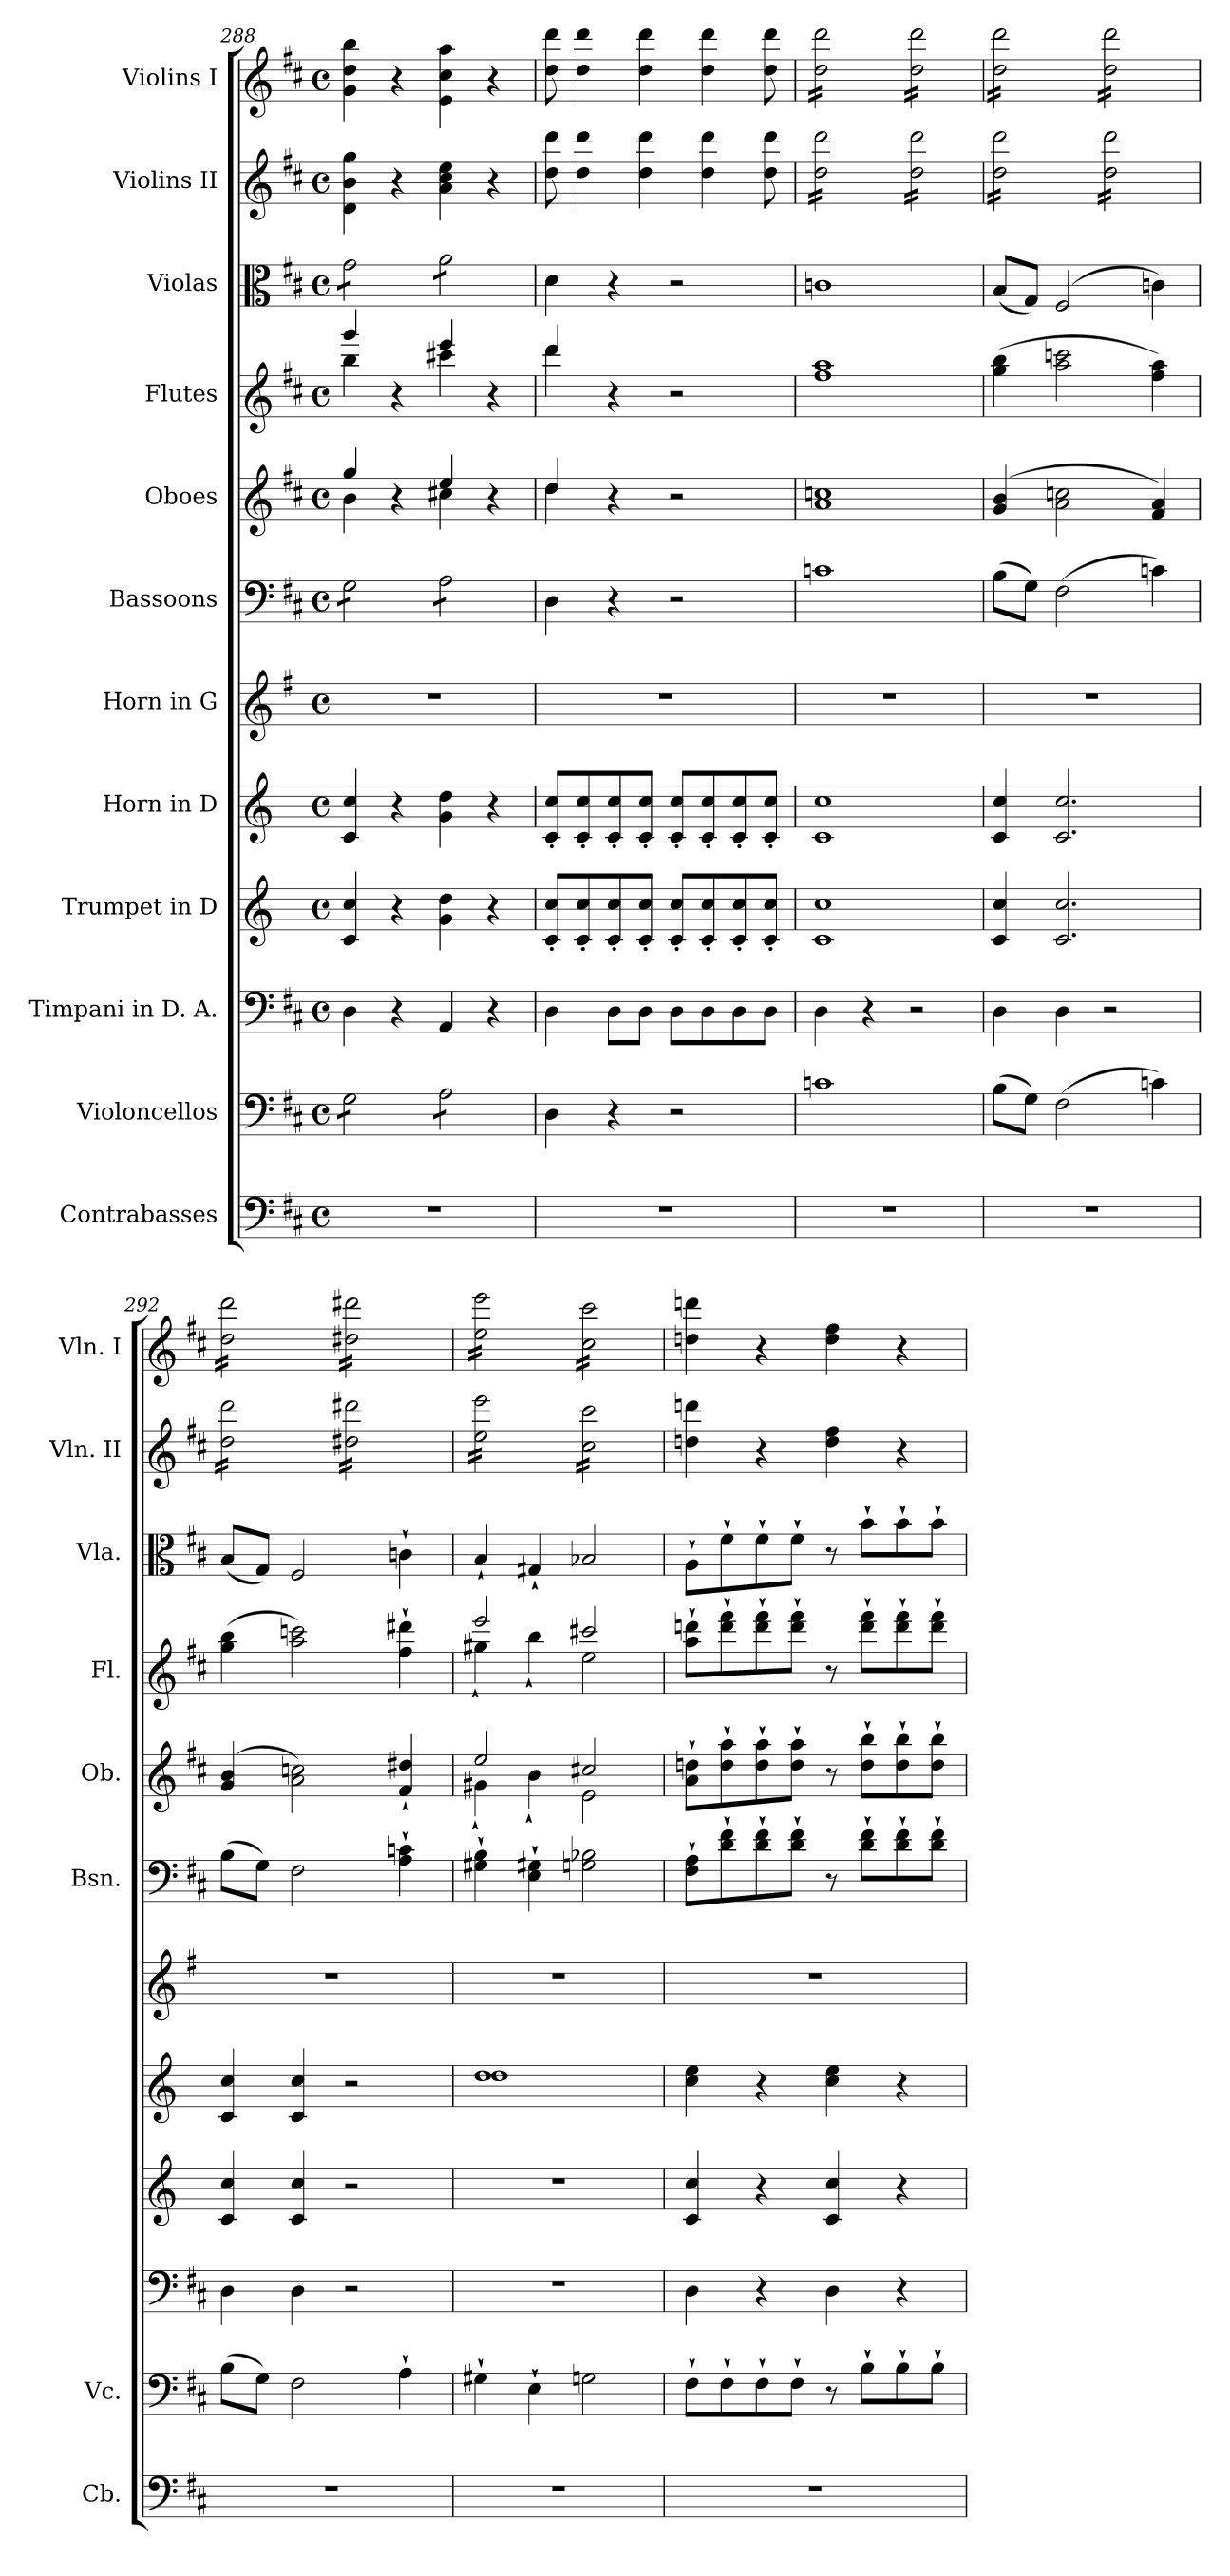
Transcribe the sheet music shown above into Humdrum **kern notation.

**kern	**kern	**kern	**kern	**kern	**kern	**kern	**kern	**kern	**kern	**kern	**kern
*part12	*part11	*part10	*part9	*part8	*part7	*part6	*part5	*part4	*part3	*part2	*part1
*staff12	*staff11	*staff10	*staff9	*staff8	*staff7	*staff6	*staff5	*staff4	*staff3	*staff2	*staff1
*I"Contrabasses	*I"Violoncellos	*I"Timpani in D. A.	*I"Trumpet in D	*I"Horn in D	*I"Horn in G	*I"Bassoons	*I"Oboes	*I"Flutes	*I"Violas	*I"Violins II	*I"Violins I
*I'Cb.	*I'Vc.	*	*	*	*	*I'Bsn.	*I'Ob.	*I'Fl.	*I'Vla.	*I'Vln. II	*I'Vln. I
*clefF4	*clefF4	*clefF4	*clefG2	*clefG2	*clefG2	*clefF4	*clefG2	*clefG2	*clefC3	*clefG2	*clefG2
*ITrd7c12	*	*	*ITrd-1c-2	*ITrd6c10	*ITrd3c5	*	*	*	*	*	*
*k[f#c#]	*k[f#c#]	*k[f#c#]	*k[f#c#]	*k[f#c#]	*k[f#c#]	*k[f#c#]	*k[f#c#]	*k[f#c#]	*k[f#c#]	*k[f#c#]	*k[f#c#]
*M4/4	*M4/4	*M4/4	*M4/4	*M4/4	*M4/4	*M4/4	*M4/4	*M4/4	*M4/4	*M4/4	*M4/4
*met(c)	*met(c)	*met(c)	*met(c)	*met(c)	*met(c)	*met(c)	*met(c)	*met(c)	*met(c)	*met(c)	*met(c)
=288	=288	=288	=288	=288	=288	=288	=288	=288	=288	=288	=288
*	*	*	*	*	*	*	*^	*^	*	*	*
*	*tremolo	*	*	*	*	*	*	*	*	*	*	*	*
*	*	*	*	*	*	*tremolo	*	*	*	*	*	*	*
*	*	*	*	*	*	*	*	*	*	*	*tremolo	*	*
1r	8G\L	4D\	4d/ 4dd/	4D/ 4d/	1r	8G\L	4gg/	4b\	4ggg/	4bb\	8g\L	4d\ 4b\ 4gg\	4g\ 4dd\ 4bb\
.	8G\	.	.	.	.	8G\	.	.	.	.	8g\	.	.
.	8G\	4r	4r	4r	.	8G\	4r	4ryy	4r	4ryy	8g\	4r	4r
.	8G\J	.	.	.	.	8G\J	.	.	.	.	8g\J	.	.
.	8A\L	4AA/	4a\ 4ee\	4A\ 4e\	.	8A\L	4ee/	4cc#X\	4eee/	4ccc#X\	8a\L	4a\ 4cc#\ 4ee\	4e\ 4cc#\ 4aa\
.	8A\	.	.	.	.	8A\	.	.	.	.	8a\	.	.
.	8A\	4r	4r	4r	.	8A\	4r	4ryy	4r	4ryy	8a\	4r	4r
.	8A\J	.	.	.	.	8A\J	.	.	.	.	8a\J	.	.
*	*	*	*	*	*	*	*	*	*	*	*Xtremolo	*	*
*	*	*	*	*	*	*Xtremolo	*	*	*	*	*	*	*
*	*Xtremolo	*	*	*	*	*	*	*	*	*	*	*	*
=289	=289	=289	=289	=289	=289	=289	=289	=289	=289	=289	=289	=289	=289
1r	4D\	4D\	8d/' 8dd/'L	8D/' 8d/'L	1r	4D\	4dd/	4dd\	4ddd/	4ddd\	4d\	8dd\ 8ddd\	8dd\ 8ddd\
.	.	.	8d/' 8dd/'	8D/' 8d/'	.	.	.	.	.	.	.	4dd\ 4ddd\	4dd\ 4ddd\
.	4r	8D\L	8d/' 8dd/'	8D/' 8d/'	.	4r	4r	2.ryy	4r	2.ryy	4r	.	.
.	.	8D\J	8d/' 8dd/'J	8D/' 8d/'J	.	.	.	.	.	.	.	4dd\ 4ddd\	4dd\ 4ddd\
.	2r	8D\L	8d/' 8dd/'L	8D/' 8d/'L	.	2r	2r	.	2r	.	2r	.	.
.	.	8D\	8d/' 8dd/'	8D/' 8d/'	.	.	.	.	.	.	.	4dd\ 4ddd\	4dd\ 4ddd\
.	.	8D\	8d/' 8dd/'	8D/' 8d/'	.	.	.	.	.	.	.	.	.
.	.	8D\J	8d/' 8dd/'J	8D/' 8d/'J	.	.	.	.	.	.	.	8dd\ 8ddd\	8dd\ 8ddd\
*	*	*	*	*	*	*	*v	*v	*	*	*	*	*
*	*	*	*	*	*	*	*	*v	*v	*	*	*
!!LO:PB:g=z
=290	=290	=290	=290	=290	=290	=290	=290	=290	=290	=290	=290
*	*	*	*	*	*	*	*	*	*	*tremolo	*
*	*	*	*	*	*	*	*	*	*	*	*tremolo
1r	1cn	4D\	1d 1dd	1D 1d	1r	1cn	1a 1ccn	1ff# 1aa	1cn	16dd\ 16ddd\LL	16dd\ 16ddd\LL
.	.	.	.	.	.	.	.	.	.	16dd\ 16ddd\	16dd\ 16ddd\
.	.	.	.	.	.	.	.	.	.	16dd\ 16ddd\	16dd\ 16ddd\
.	.	.	.	.	.	.	.	.	.	16dd\ 16ddd\	16dd\ 16ddd\
.	.	4r	.	.	.	.	.	.	.	16dd\ 16ddd\	16dd\ 16ddd\
.	.	.	.	.	.	.	.	.	.	16dd\ 16ddd\	16dd\ 16ddd\
.	.	.	.	.	.	.	.	.	.	16dd\ 16ddd\	16dd\ 16ddd\
.	.	.	.	.	.	.	.	.	.	16dd\ 16ddd\JJ	16dd\ 16ddd\JJ
.	.	2r	.	.	.	.	.	.	.	16dd\ 16ddd\LL	16dd\ 16ddd\LL
.	.	.	.	.	.	.	.	.	.	16dd\ 16ddd\	16dd\ 16ddd\
.	.	.	.	.	.	.	.	.	.	16dd\ 16ddd\	16dd\ 16ddd\
.	.	.	.	.	.	.	.	.	.	16dd\ 16ddd\	16dd\ 16ddd\
.	.	.	.	.	.	.	.	.	.	16dd\ 16ddd\	16dd\ 16ddd\
.	.	.	.	.	.	.	.	.	.	16dd\ 16ddd\	16dd\ 16ddd\
.	.	.	.	.	.	.	.	.	.	16dd\ 16ddd\	16dd\ 16ddd\
.	.	.	.	.	.	.	.	.	.	16dd\ 16ddd\JJ	16dd\ 16ddd\JJ
=291	=291	=291	=291	=291	=291	=291	=291	=291	=291	=291	=291
1r	(>8B\L	4D\	4d/ 4dd/	4D/ 4d/	1r	(>8B\L	(>4g/ 4b/	(>4gg\ 4bb\	(<8B/L	16dd\ 16ddd\LL	16dd\ 16ddd\LL
.	.	.	.	.	.	.	.	.	.	16dd\ 16ddd\	16dd\ 16ddd\
.	8G\J)	.	.	.	.	8G\J)	.	.	8G/J)	16dd\ 16ddd\	16dd\ 16ddd\
.	.	.	.	.	.	.	.	.	.	16dd\ 16ddd\	16dd\ 16ddd\
.	(>2F#\	4D\	2.d/ 2.dd/	2.D/ 2.d/	.	(>2F#\	2a\ 2ccn\	2aa\ 2cccn\	(>2F#/	16dd\ 16ddd\	16dd\ 16ddd\
.	.	.	.	.	.	.	.	.	.	16dd\ 16ddd\	16dd\ 16ddd\
.	.	.	.	.	.	.	.	.	.	16dd\ 16ddd\	16dd\ 16ddd\
.	.	.	.	.	.	.	.	.	.	16dd\ 16ddd\JJ	16dd\ 16ddd\JJ
.	.	2r	.	.	.	.	.	.	.	16dd\ 16ddd\LL	16dd\ 16ddd\LL
.	.	.	.	.	.	.	.	.	.	16dd\ 16ddd\	16dd\ 16ddd\
.	.	.	.	.	.	.	.	.	.	16dd\ 16ddd\	16dd\ 16ddd\
.	.	.	.	.	.	.	.	.	.	16dd\ 16ddd\	16dd\ 16ddd\
.	4cn\)	.	.	.	.	4cn\)	4f#/ 4a/)	4ff#\ 4aa\)	4cn\)	16dd\ 16ddd\	16dd\ 16ddd\
.	.	.	.	.	.	.	.	.	.	16dd\ 16ddd\	16dd\ 16ddd\
.	.	.	.	.	.	.	.	.	.	16dd\ 16ddd\	16dd\ 16ddd\
.	.	.	.	.	.	.	.	.	.	16dd\ 16ddd\JJ	16dd\ 16ddd\JJ
=292	=292	=292	=292	=292	=292	=292	=292	=292	=292	=292	=292
1r	(>8B\L	4D\	4d/ 4dd/	4D/ 4d/	1r	(>8B\L	(>4g/ 4b/	(>4gg\ 4bb\	(<8B/L	16dd\ 16ddd\LL	16dd\ 16ddd\LL
.	.	.	.	.	.	.	.	.	.	16dd\ 16ddd\	16dd\ 16ddd\
.	8G\J)	.	.	.	.	8G\J)	.	.	8G/J)	16dd\ 16ddd\	16dd\ 16ddd\
.	.	.	.	.	.	.	.	.	.	16dd\ 16ddd\	16dd\ 16ddd\
.	2F#\	4D\	4d/ 4dd/	4D/ 4d/	.	2F#\	2a\ 2ccn\)	2aa\ 2cccn\)	2F#/	16dd\ 16ddd\	16dd\ 16ddd\
.	.	.	.	.	.	.	.	.	.	16dd\ 16ddd\	16dd\ 16ddd\
.	.	.	.	.	.	.	.	.	.	16dd\ 16ddd\	16dd\ 16ddd\
.	.	.	.	.	.	.	.	.	.	16dd\ 16ddd\JJ	16dd\ 16ddd\JJ
.	.	2r	2r	2r	.	.	.	.	.	16dd#X\ 16ddd#X\LL	16dd#X\ 16ddd#X\LL
.	.	.	.	.	.	.	.	.	.	16dd#X\ 16ddd#X\	16dd#X\ 16ddd#X\
.	.	.	.	.	.	.	.	.	.	16dd#X\ 16ddd#X\	16dd#X\ 16ddd#X\
.	.	.	.	.	.	.	.	.	.	16dd#X\ 16ddd#X\	16dd#X\ 16ddd#X\
.	4A`\	.	.	.	.	4A\` 4cn\`	4f#/` 4dd#X/`	4ff#\` 4ddd#X\`	4cn`\	16dd#X\ 16ddd#X\	16dd#X\ 16ddd#X\
.	.	.	.	.	.	.	.	.	.	16dd#X\ 16ddd#X\	16dd#X\ 16ddd#X\
.	.	.	.	.	.	.	.	.	.	16dd#X\ 16ddd#X\	16dd#X\ 16ddd#X\
.	.	.	.	.	.	.	.	.	.	16dd#X\ 16ddd#X\JJ	16dd#X\ 16ddd#X\JJ
=293	=293	=293	=293	=293	=293	=293	=293	=293	=293	=293	=293
*	*	*	*	*^	*	*	*^	*^	*	*	*
1r	4G#X`\	1r	1r	1e	1e	1r	4G#X\` 4B\`	2ee/	4g#X`\	2eee/	4gg#X`\	4B`/	16ee\ 16eee\LL	16ee\ 16eee\LL
.	.	.	.	.	.	.	.	.	.	.	.	.	16ee\ 16eee\	16ee\ 16eee\
.	.	.	.	.	.	.	.	.	.	.	.	.	16ee\ 16eee\	16ee\ 16eee\
.	.	.	.	.	.	.	.	.	.	.	.	.	16ee\ 16eee\	16ee\ 16eee\
.	4E`\	.	.	.	.	.	4E\` 4G#X\`	.	4b`\	.	4bb`\	4G#X`/	16ee\ 16eee\	16ee\ 16eee\
.	.	.	.	.	.	.	.	.	.	.	.	.	16ee\ 16eee\	16ee\ 16eee\
.	.	.	.	.	.	.	.	.	.	.	.	.	16ee\ 16eee\	16ee\ 16eee\
.	.	.	.	.	.	.	.	.	.	.	.	.	16ee\ 16eee\JJ	16ee\ 16eee\JJ
.	2Gn\	.	.	.	.	.	2Gn\ 2B-X\	2cc#X/	2e\	2ccc#X/	2ee\	2B-X/	16cc#\ 16ccc#\LL	16cc#\ 16ccc#\LL
.	.	.	.	.	.	.	.	.	.	.	.	.	16cc#\ 16ccc#\	16cc#\ 16ccc#\
.	.	.	.	.	.	.	.	.	.	.	.	.	16cc#\ 16ccc#\	16cc#\ 16ccc#\
.	.	.	.	.	.	.	.	.	.	.	.	.	16cc#\ 16ccc#\	16cc#\ 16ccc#\
.	.	.	.	.	.	.	.	.	.	.	.	.	16cc#\ 16ccc#\	16cc#\ 16ccc#\
.	.	.	.	.	.	.	.	.	.	.	.	.	16cc#\ 16ccc#\	16cc#\ 16ccc#\
.	.	.	.	.	.	.	.	.	.	.	.	.	16cc#\ 16ccc#\	16cc#\ 16ccc#\
.	.	.	.	.	.	.	.	.	.	.	.	.	16cc#\ 16ccc#\JJ	16cc#\ 16ccc#\JJ
*	*	*	*	*	*	*	*	*	*	*	*	*	*	*Xtremolo
*	*	*	*	*	*	*	*	*	*	*	*	*	*Xtremolo	*
*	*	*	*	*	*	*	*	*v	*v	*	*	*	*	*
*	*	*	*	*v	*v	*	*	*	*v	*v	*	*	*
=294	=294	=294	=294	=294	=294	=294	=294	=294	=294	=294	=294
1r	8F#`\L	4D\	4d/ 4dd/	4d\ 4f#\	1r	8F#\` 8A\`L	8a\` 8ddn\`L	8aa\` 8dddn\`L	8A`\L	4ddn\ 4dddn\	4ddn\ 4dddn\
.	8F#`\	.	.	.	.	8d\` 8f#\`	8dd\` 8aa\`	8ddd\` 8fff#\`	8f#`\	.	.
.	8F#`\	4r	4r	4r	.	8d\` 8f#\`	8dd\` 8aa\`	8ddd\` 8fff#\`	8f#`\	4r	4r
.	8F#`\J	.	.	.	.	8d\` 8f#\`J	8dd\` 8aa\`J	8ddd\` 8fff#\`J	8f#`\J	.	.
.	8r	4D\	4d/ 4dd/	4d\ 4f#\	.	8r	8r	8r	8r	4dd\ 4ff#\	4dd\ 4ff#\
.	8B`\L	.	.	.	.	8d\` 8f#\`L	8dd\` 8bb\`L	8ddd\` 8fff#\`L	8b`\L	.	.
.	8B`\	4r	4r	4r	.	8d\` 8f#\`	8dd\` 8bb\`	8ddd\` 8fff#\`	8b`\	4r	4r
.	8B`\J	.	.	.	.	8d\` 8f#\`J	8dd\` 8bb\`J	8ddd\` 8fff#\`J	8b`\J	.	.
=	=	=	=	=	=	=	=	=	=	=	=
*-	*-	*-	*-	*-	*-	*-	*-	*-	*-	*-	*-
